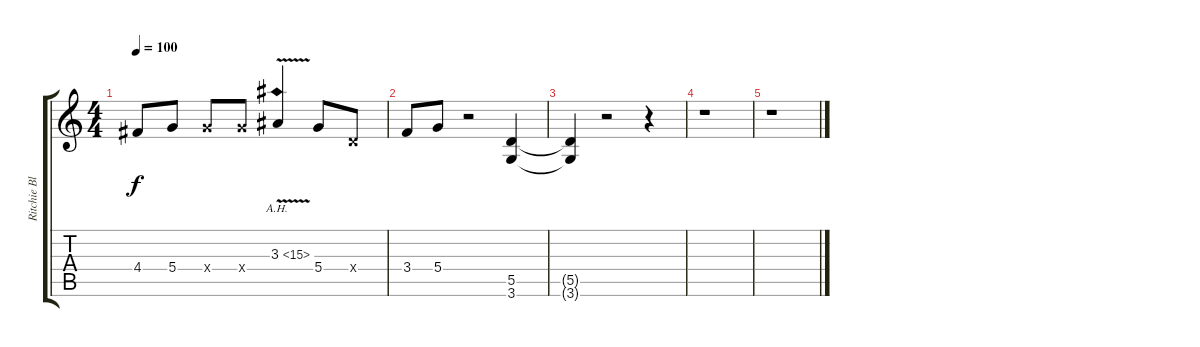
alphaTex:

\track ("Ritchie Blackmore" "Ritchie Bl") {instrument overdrivenguitar}
\staff {score tabs}
\tuning (E4 B3 G3 D3 A2 E2) {hide}
\ts (4 4)
\tempo 100
\clef g2
\ks c
4.4.8{dy f} 5.4.8 5.4{x}.8 5.4{x}.8 3.3{ah 12 v}.4 5.4.8 0.4{x}.8 |
3.4.8 5.4.8 r.2 (5.5 3.6).4 |
(5.5{t} 3.6{t}).4 r.2 r.4 |
r.1 |
r.1
